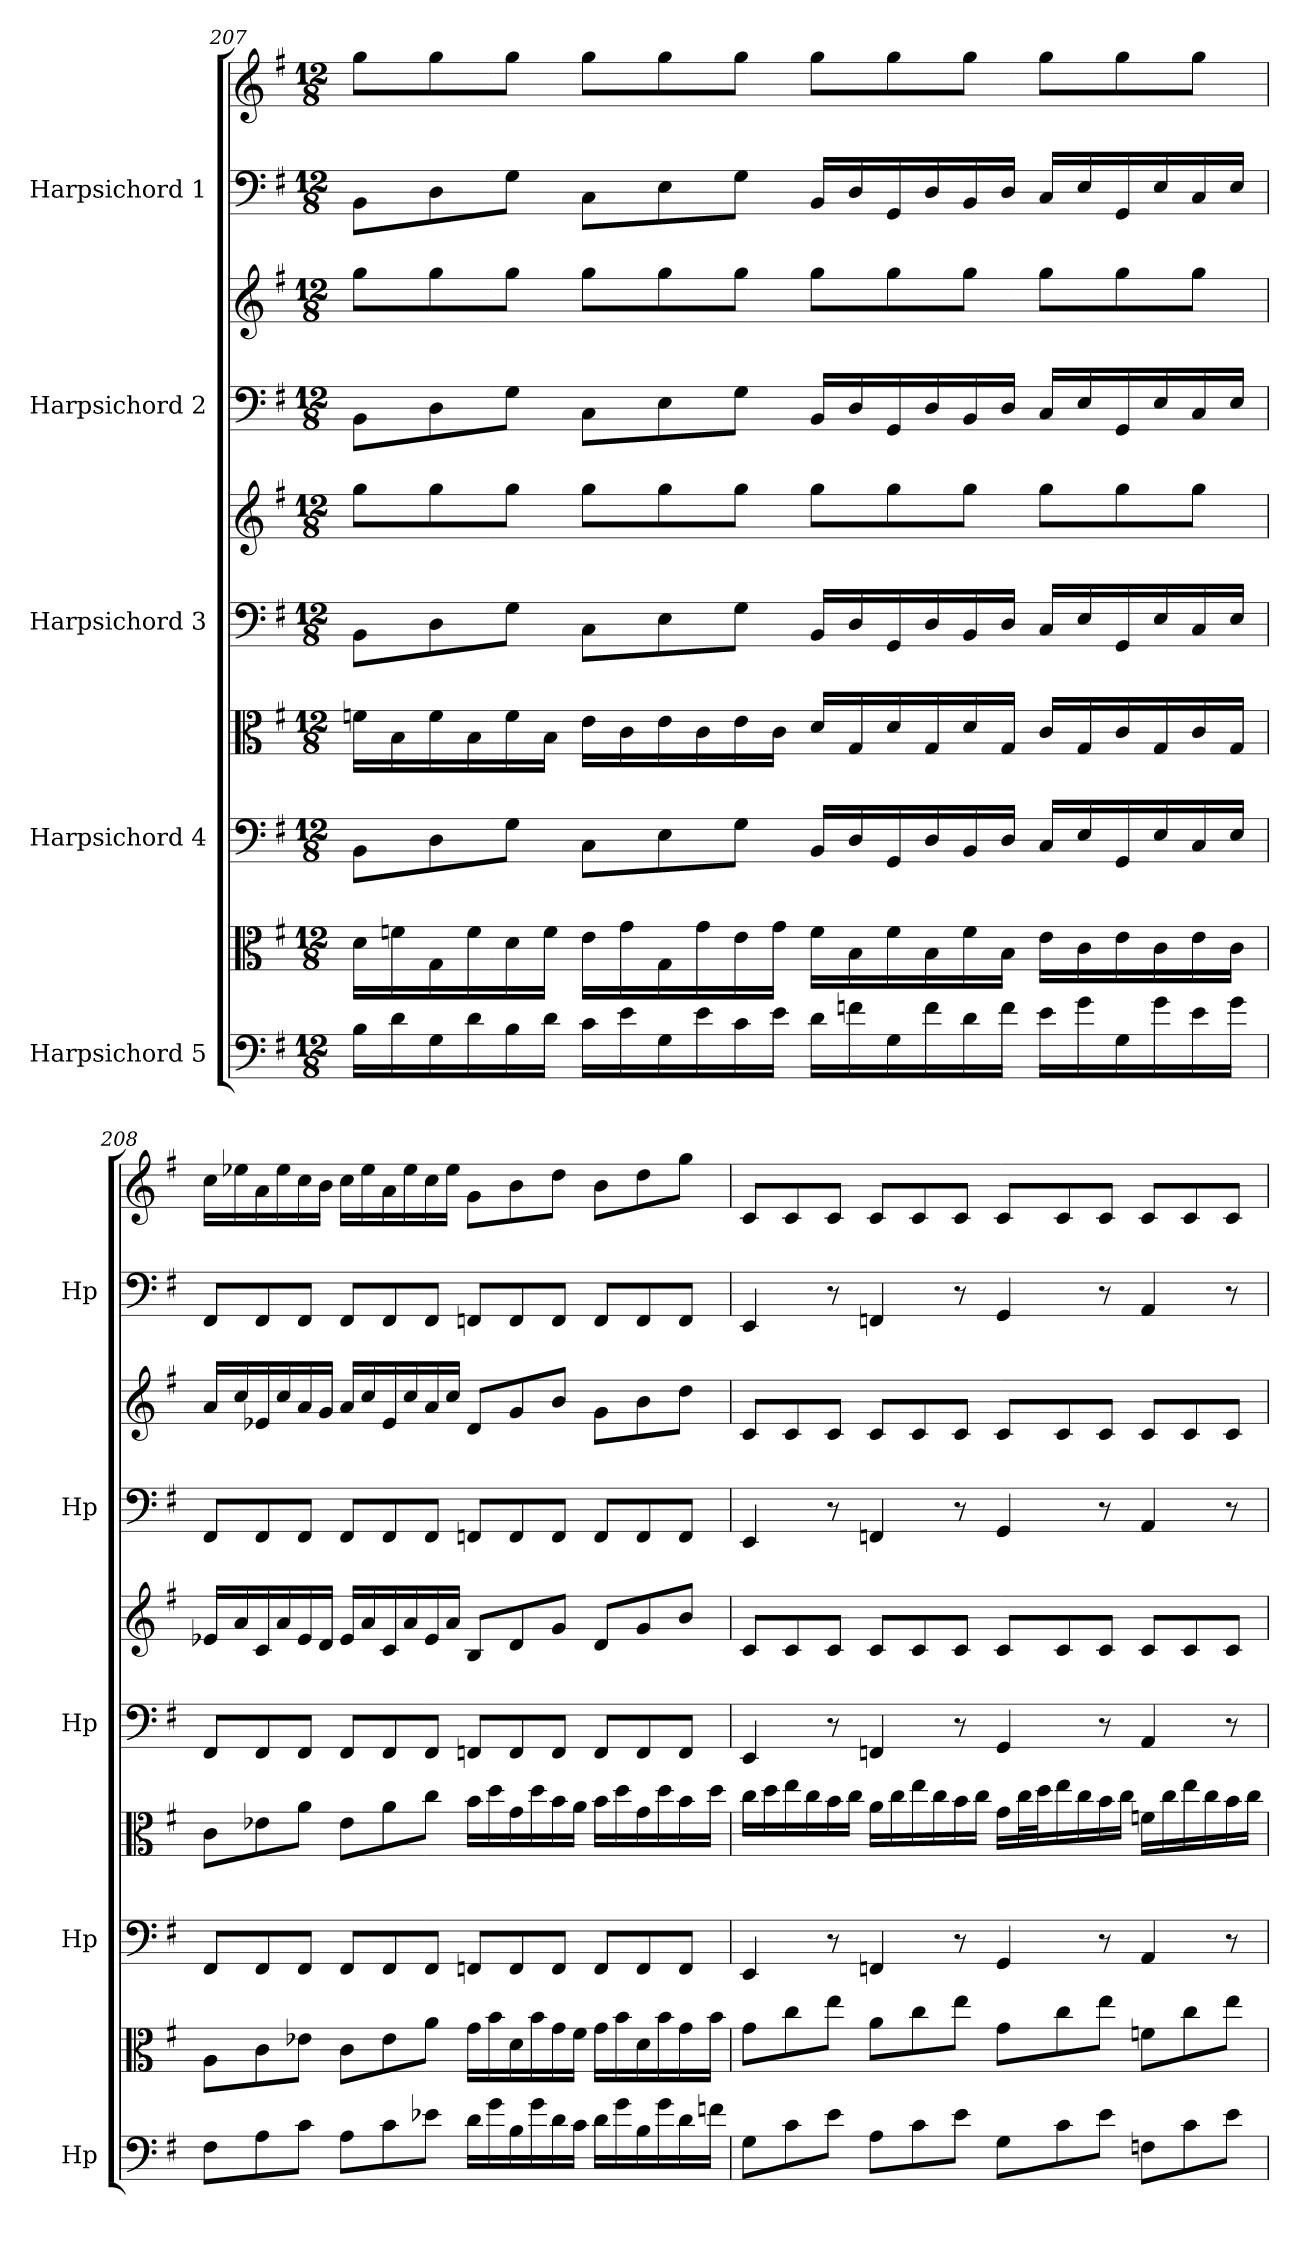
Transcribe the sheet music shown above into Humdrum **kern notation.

**kern	**kern	**kern	**kern	**kern	**kern	**kern	**kern	**kern	**kern
*part5	*part5	*part4	*part4	*part3	*part3	*part2	*part2	*part1	*part1
*staff10	*staff9	*staff8	*staff7	*staff6	*staff5	*staff4	*staff3	*staff2	*staff1
*I"Harpsichord 5	*	*I"Harpsichord 4	*	*I"Harpsichord 3	*	*I"Harpsichord 2	*	*I"Harpsichord 1	*
*I'Hp	*	*I'Hp	*	*I'Hp	*	*I'Hp	*	*I'Hp	*
!!LO:PB:g=z
*clefF4	*clefC3	*clefF4	*clefC3	*clefF4	*clefG2	*clefF4	*clefG2	*clefF4	*clefG2
*k[f#]	*k[f#]	*k[f#]	*k[f#]	*k[f#]	*k[f#]	*k[f#]	*k[f#]	*k[f#]	*k[f#]
*M12/8	*M12/8	*M12/8	*M12/8	*M12/8	*M12/8	*M12/8	*M12/8	*M12/8	*M12/8
=207	=207	=207	=207	=207	=207	=207	=207	=207	=207
16B\LL	16d\LL	8BB\L	16fn\LL	8BB\L	8gg\L	8BB\L	8gg\L	8BB\L	8gg\L
16d\	16fn\	.	16B\	.	.	.	.	.	.
16G\	16G\	8D\	16f\	8D\	8gg\	8D\	8gg\	8D\	8gg\
16d\	16f\	.	16B\	.	.	.	.	.	.
16B\	16d\	8G\J	16f\	8G\J	8gg\J	8G\J	8gg\J	8G\J	8gg\J
16d\JJ	16f\JJ	.	16B\JJ	.	.	.	.	.	.
16c\LL	16e\LL	8C\L	16e\LL	8C\L	8gg\L	8C\L	8gg\L	8C\L	8gg\L
16e\	16g\	.	16c\	.	.	.	.	.	.
16G\	16G\	8E\	16e\	8E\	8gg\	8E\	8gg\	8E\	8gg\
16e\	16g\	.	16c\	.	.	.	.	.	.
16c\	16e\	8G\J	16e\	8G\J	8gg\J	8G\J	8gg\J	8G\J	8gg\J
16e\JJ	16g\JJ	.	16c\JJ	.	.	.	.	.	.
16d\LL	16f\LL	16BB/LL	16d/LL	16BB/LL	8gg\L	16BB/LL	8gg\L	16BB/LL	8gg\L
16fn\	16B\	16D/	16G/	16D/	.	16D/	.	16D/	.
16G\	16f\	16GG/	16d/	16GG/	8gg\	16GG/	8gg\	16GG/	8gg\
16f\	16B\	16D/	16G/	16D/	.	16D/	.	16D/	.
16d\	16f\	16BB/	16d/	16BB/	8gg\J	16BB/	8gg\J	16BB/	8gg\J
16f\JJ	16B\JJ	16D/JJ	16G/JJ	16D/JJ	.	16D/JJ	.	16D/JJ	.
16e\LL	16e\LL	16C/LL	16c/LL	16C/LL	8gg\L	16C/LL	8gg\L	16C/LL	8gg\L
16g\	16c\	16E/	16G/	16E/	.	16E/	.	16E/	.
16G\	16e\	16GG/	16c/	16GG/	8gg\	16GG/	8gg\	16GG/	8gg\
16g\	16c\	16E/	16G/	16E/	.	16E/	.	16E/	.
16e\	16e\	16C/	16c/	16C/	8gg\J	16C/	8gg\J	16C/	8gg\J
16g\JJ	16c\JJ	16E/JJ	16G/JJ	16E/JJ	.	16E/JJ	.	16E/JJ	.
!!LO:PB:g=z
=208	=208	=208	=208	=208	=208	=208	=208	=208	=208
8F#\L	8A\L	8FF#/L	8c\L	8FF#/L	16e-X/LL	8FF#/L	16a/LL	8FF#/L	16cc\LL
.	.	.	.	.	16a/	.	16cc/	.	16ee-X\
8A\	8c\	8FF#/	8e-X\	8FF#/	16c/	8FF#/	16e-X/	8FF#/	16a\
.	.	.	.	.	16a/	.	16cc/	.	16ee-\
8c\J	8e-X\J	8FF#/J	8a\J	8FF#/J	16e-/	8FF#/J	16a/	8FF#/J	16cc\
.	.	.	.	.	16d/JJ	.	16g/JJ	.	16b\JJ
8A\L	8c\L	8FF#/L	8e-\L	8FF#/L	16e-/LL	8FF#/L	16a/LL	8FF#/L	16cc\LL
.	.	.	.	.	16a/	.	16cc/	.	16ee-\
8c\	8e-\	8FF#/	8a\	8FF#/	16c/	8FF#/	16e-/	8FF#/	16a\
.	.	.	.	.	16a/	.	16cc/	.	16ee-\
8e-X\J	8a\J	8FF#/J	8cc\J	8FF#/J	16e-/	8FF#/J	16a/	8FF#/J	16cc\
.	.	.	.	.	16a/JJ	.	16cc/JJ	.	16ee-\JJ
16d\LL	16g\LL	8FFn/L	16b\LL	8FFn/L	8B/L	8FFn/L	8d/L	8FFn/L	8g\L
16g\	16b\	.	16dd\	.	.	.	.	.	.
16B\	16d\	8FF/	16g\	8FF/	8d/	8FF/	8g/	8FF/	8b\
16g\	16b\	.	16dd\	.	.	.	.	.	.
16d\	16g\	8FF/J	16b\	8FF/J	8g/J	8FF/J	8b/J	8FF/J	8dd\J
16c\JJ	16f#\JJ	.	16a\JJ	.	.	.	.	.	.
16d\LL	16g\LL	8FF/L	16b\LL	8FF/L	8d/L	8FF/L	8g\L	8FF/L	8b\L
16g\	16b\	.	16dd\	.	.	.	.	.	.
16B\	16d\	8FF/	16g\	8FF/	8g/	8FF/	8b\	8FF/	8dd\
16g\	16b\	.	16dd\	.	.	.	.	.	.
16d\	16g\	8FF/J	16b\	8FF/J	8b/J	8FF/J	8dd\J	8FF/J	8gg\J
16fn\JJ	16b\JJ	.	16dd\JJ	.	.	.	.	.	.
!!LO:PB:g=z
=209	=209	=209	=209	=209	=209	=209	=209	=209	=209
8G\L	8g\L	4EE/	16cc\LL	4EE/	8c/L	4EE/	8c/L	4EE/	8c/L
.	.	.	16dd\	.	.	.	.	.	.
8c\	8cc\	.	16ee\	.	8c/	.	8c/	.	8c/
.	.	.	16cc\	.	.	.	.	.	.
8e\J	8ee\J	8r	16b\	8r	8c/J	8r	8c/J	8r	8c/J
.	.	.	16cc\JJ	.	.	.	.	.	.
8A\L	8a\L	4FFn/	16a\LL	4FFn/	8c/L	4FFn/	8c/L	4FFn/	8c/L
.	.	.	16cc\	.	.	.	.	.	.
8c\	8cc\	.	16ee\	.	8c/	.	8c/	.	8c/
.	.	.	16cc\	.	.	.	.	.	.
8e\J	8ee\J	8r	16b\	8r	8c/J	8r	8c/J	8r	8c/J
.	.	.	16cc\JJ	.	.	.	.	.	.
8G\L	8g\L	4GG/	16g\LL	4GG/	8c/L	4GG/	8c/L	4GG/	8c/L
.	.	.	32cc\L	.	.	.	.	.	.
.	.	.	32dd\J	.	.	.	.	.	.
8c\	8cc\	.	16ee\	.	8c/	.	8c/	.	8c/
.	.	.	16cc\	.	.	.	.	.	.
8e\J	8ee\J	8r	16b\	8r	8c/J	8r	8c/J	8r	8c/J
.	.	.	16cc\JJ	.	.	.	.	.	.
8Fn\L	8fn\L	4AA/	16fn\LL	4AA/	8c/L	4AA/	8c/L	4AA/	8c/L
.	.	.	16cc\	.	.	.	.	.	.
8c\	8cc\	.	16ee\	.	8c/	.	8c/	.	8c/
.	.	.	16cc\	.	.	.	.	.	.
8e\J	8ee\J	8r	16b\	8r	8c/J	8r	8c/J	8r	8c/J
.	.	.	16cc\JJ	.	.	.	.	.	.
=	=	=	=	=	=	=	=	=	=
*-	*-	*-	*-	*-	*-	*-	*-	*-	*-
